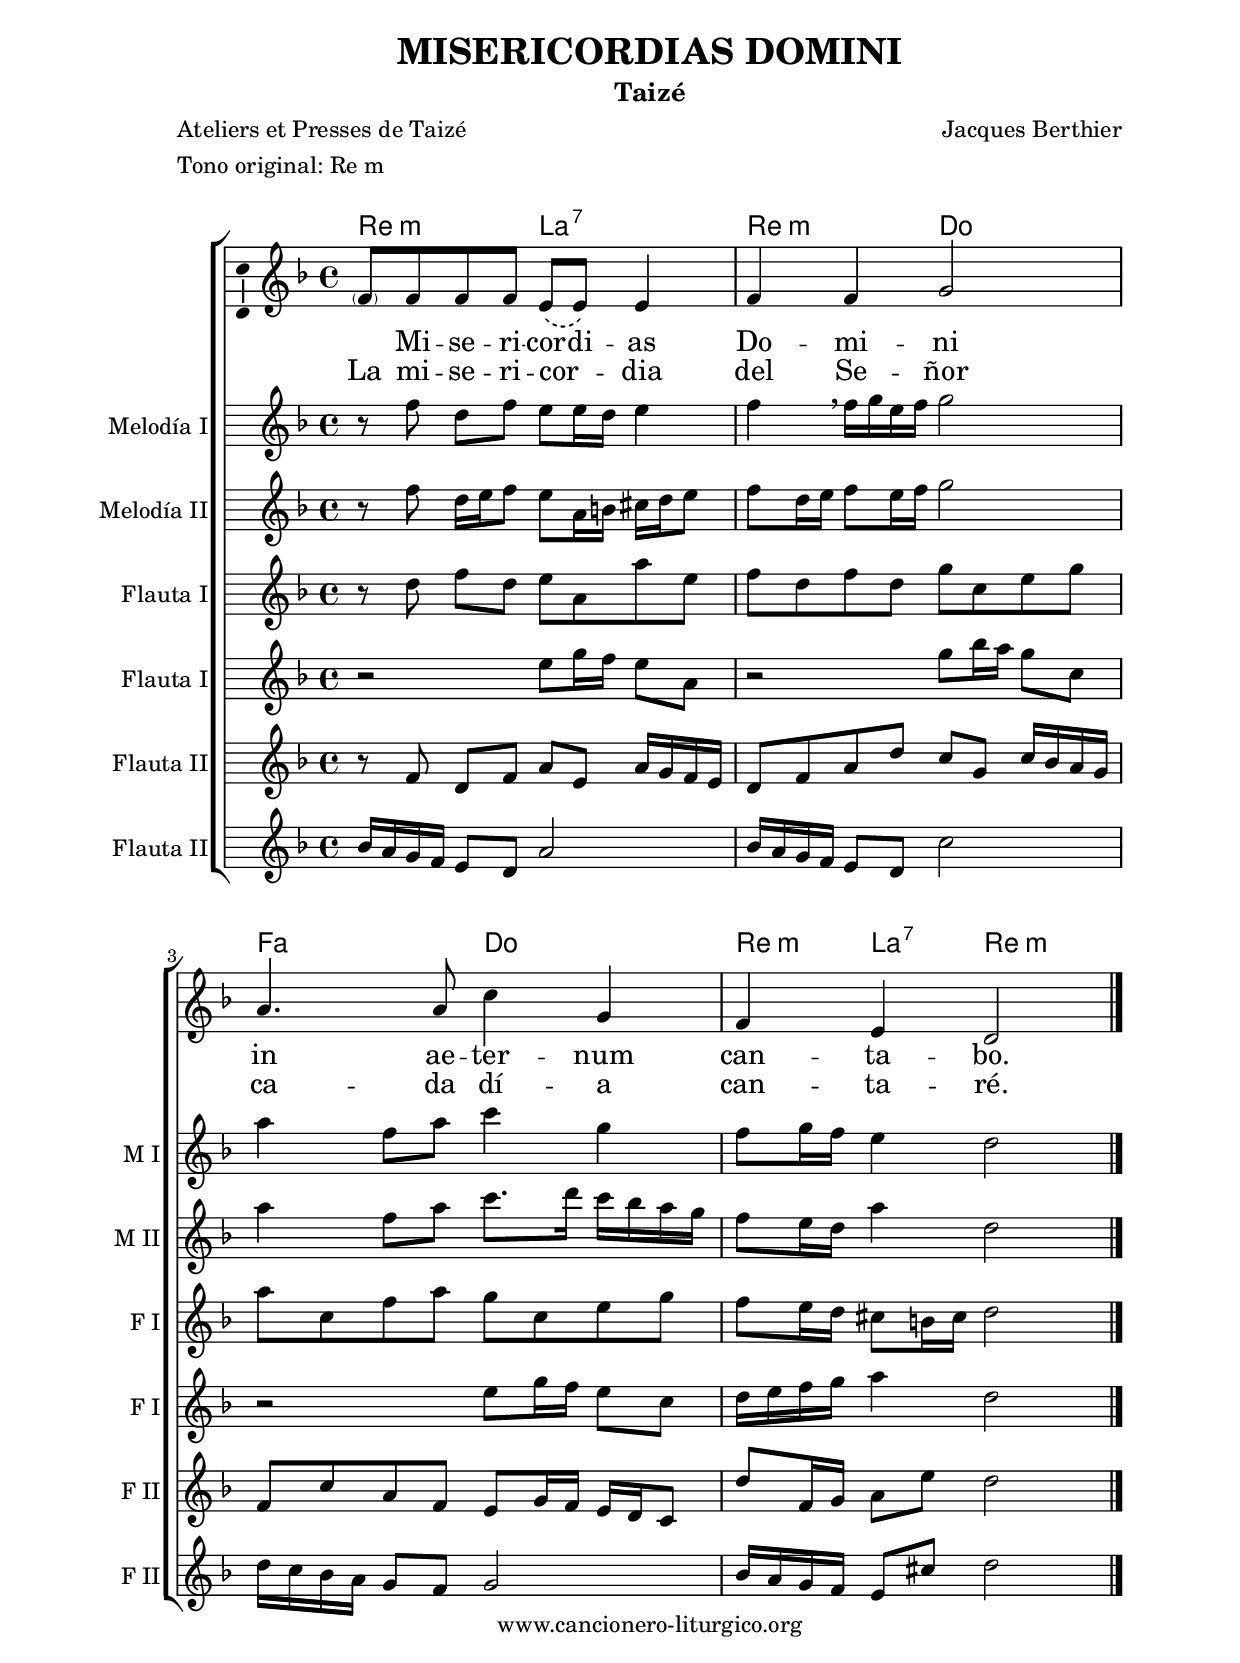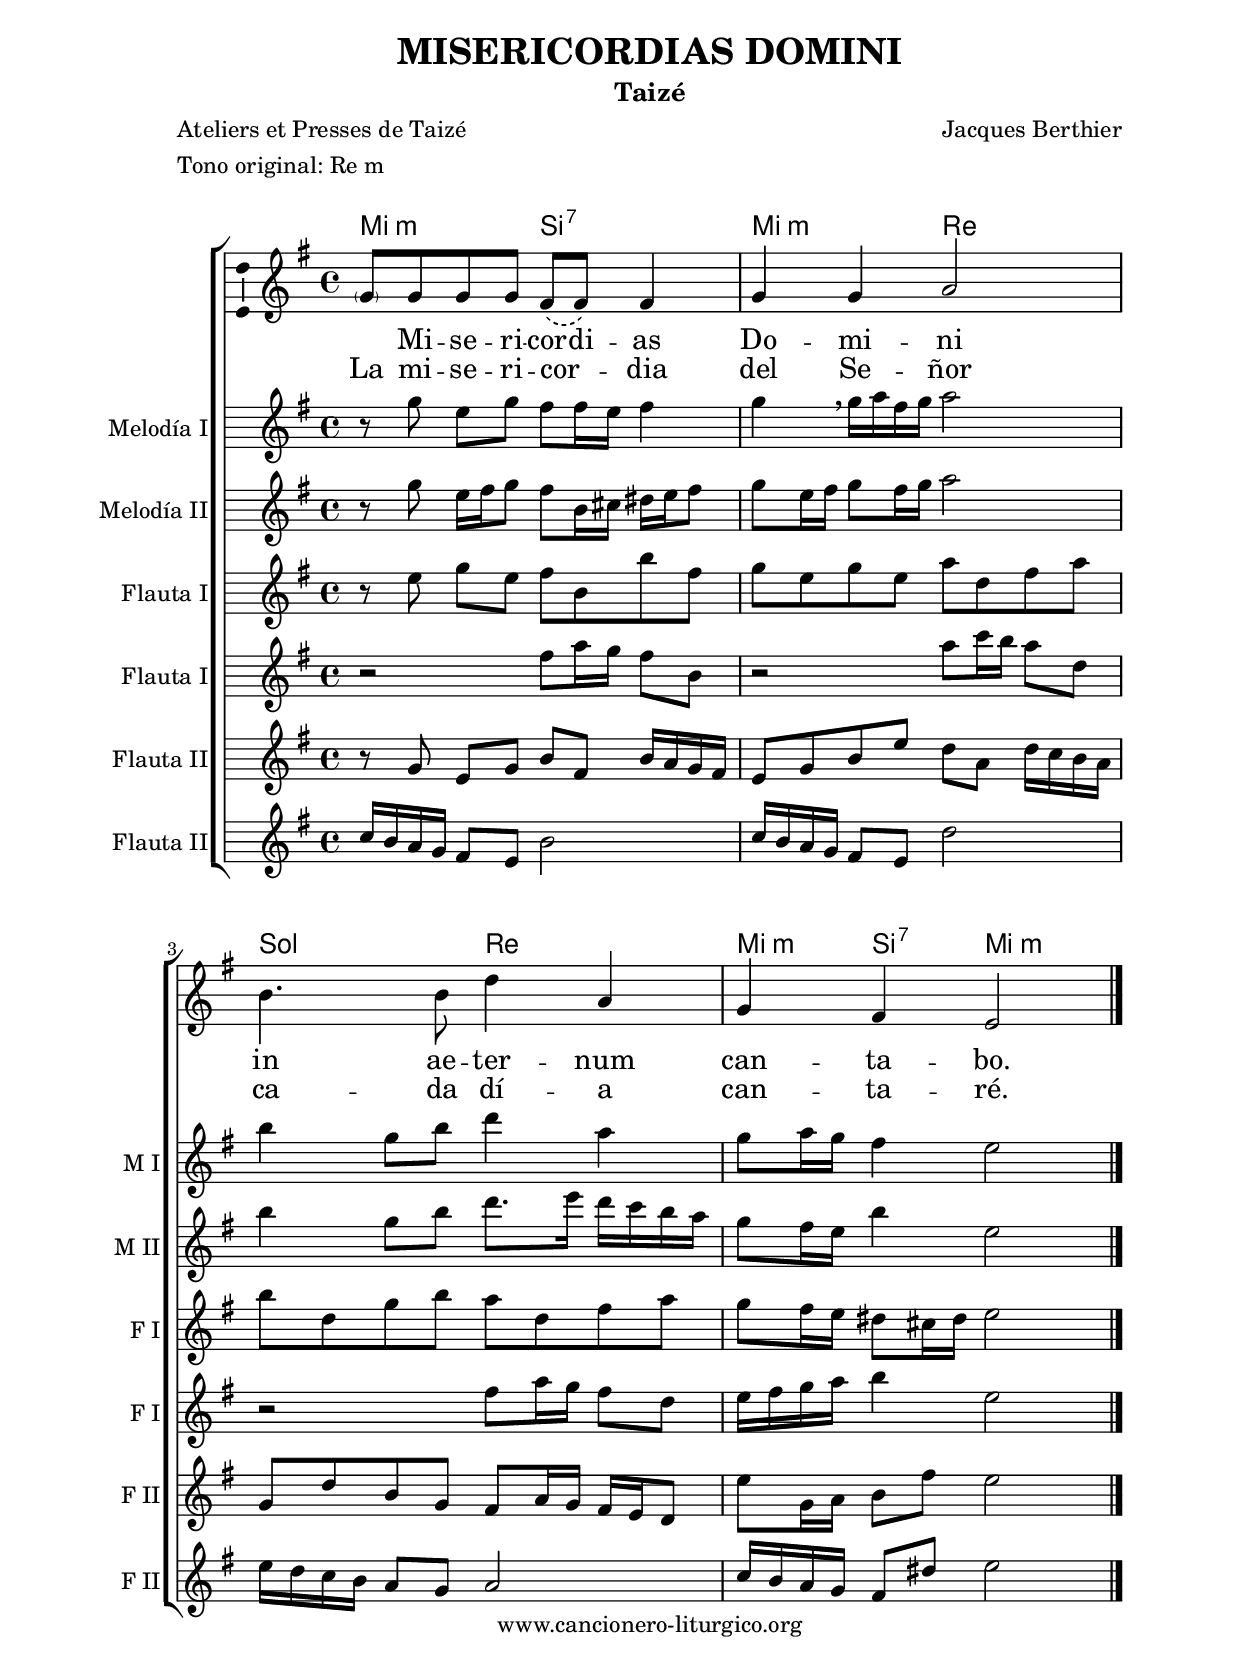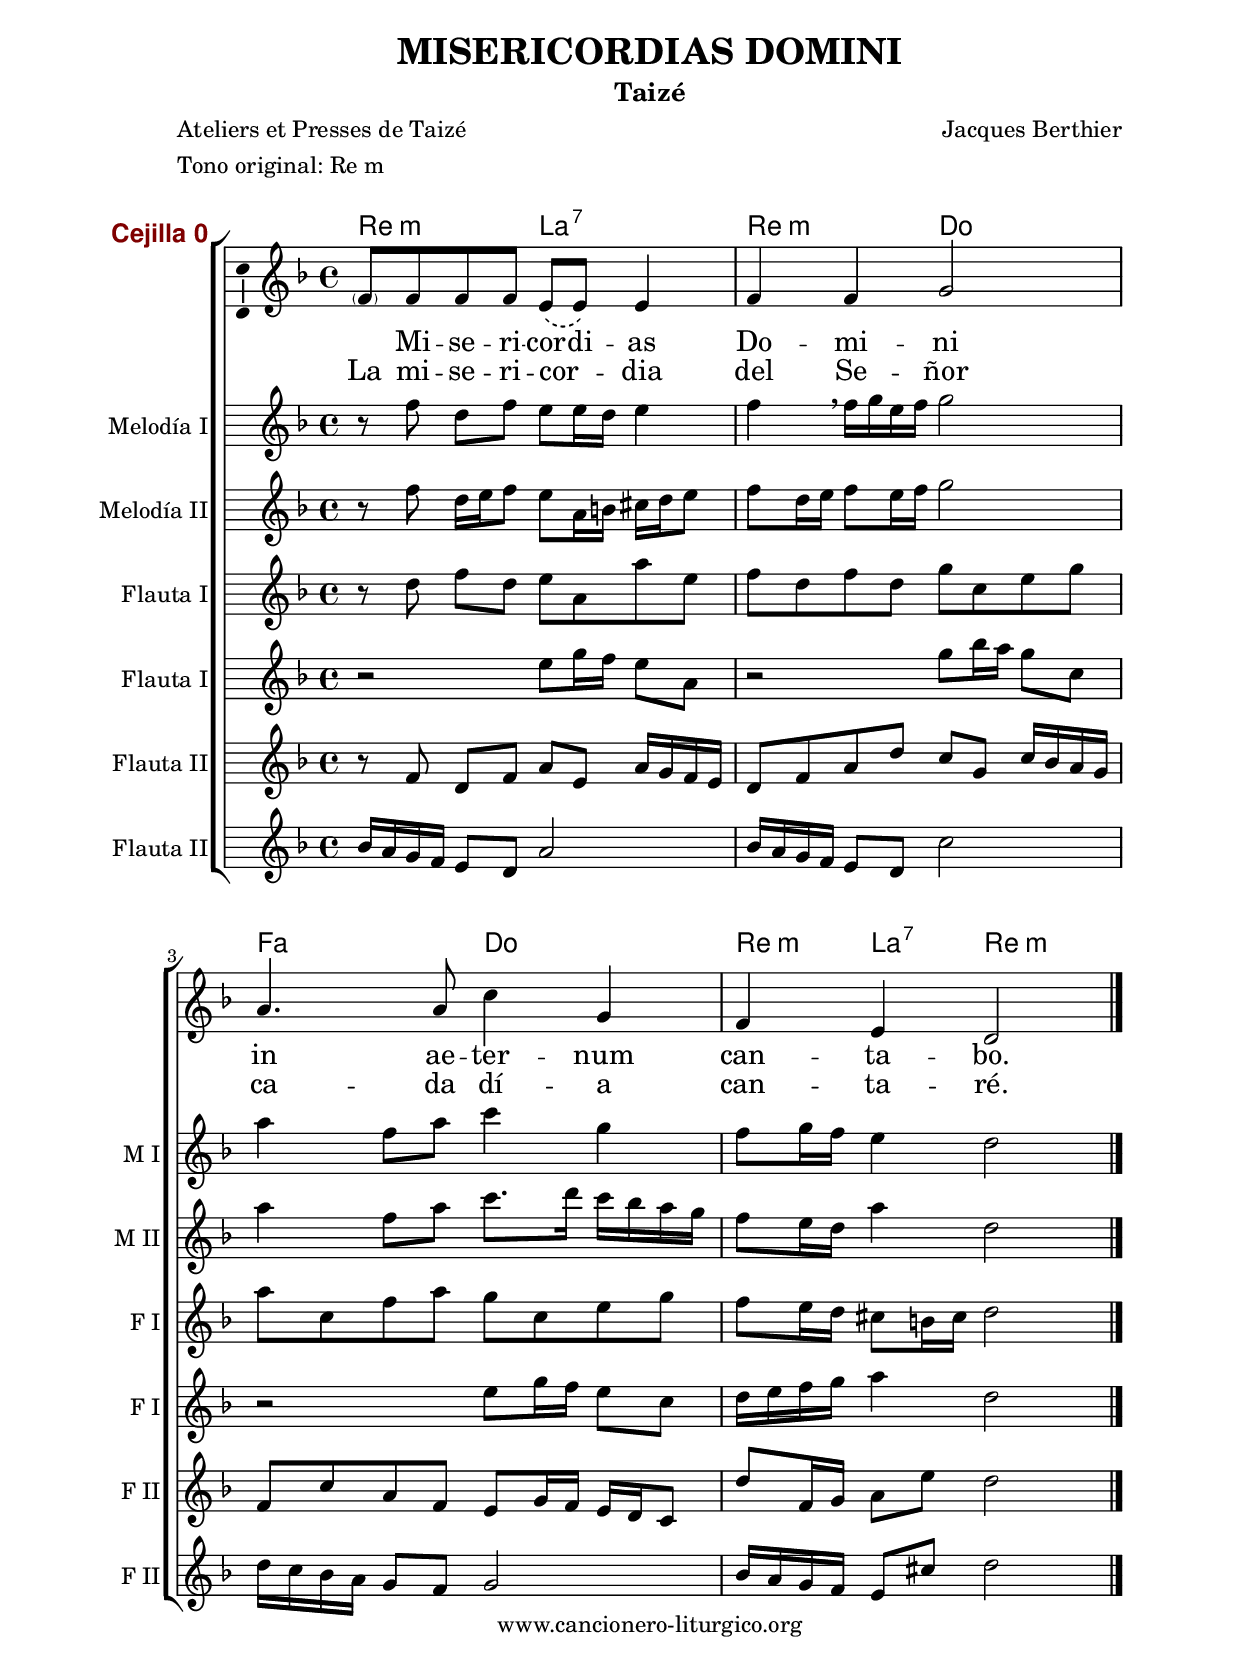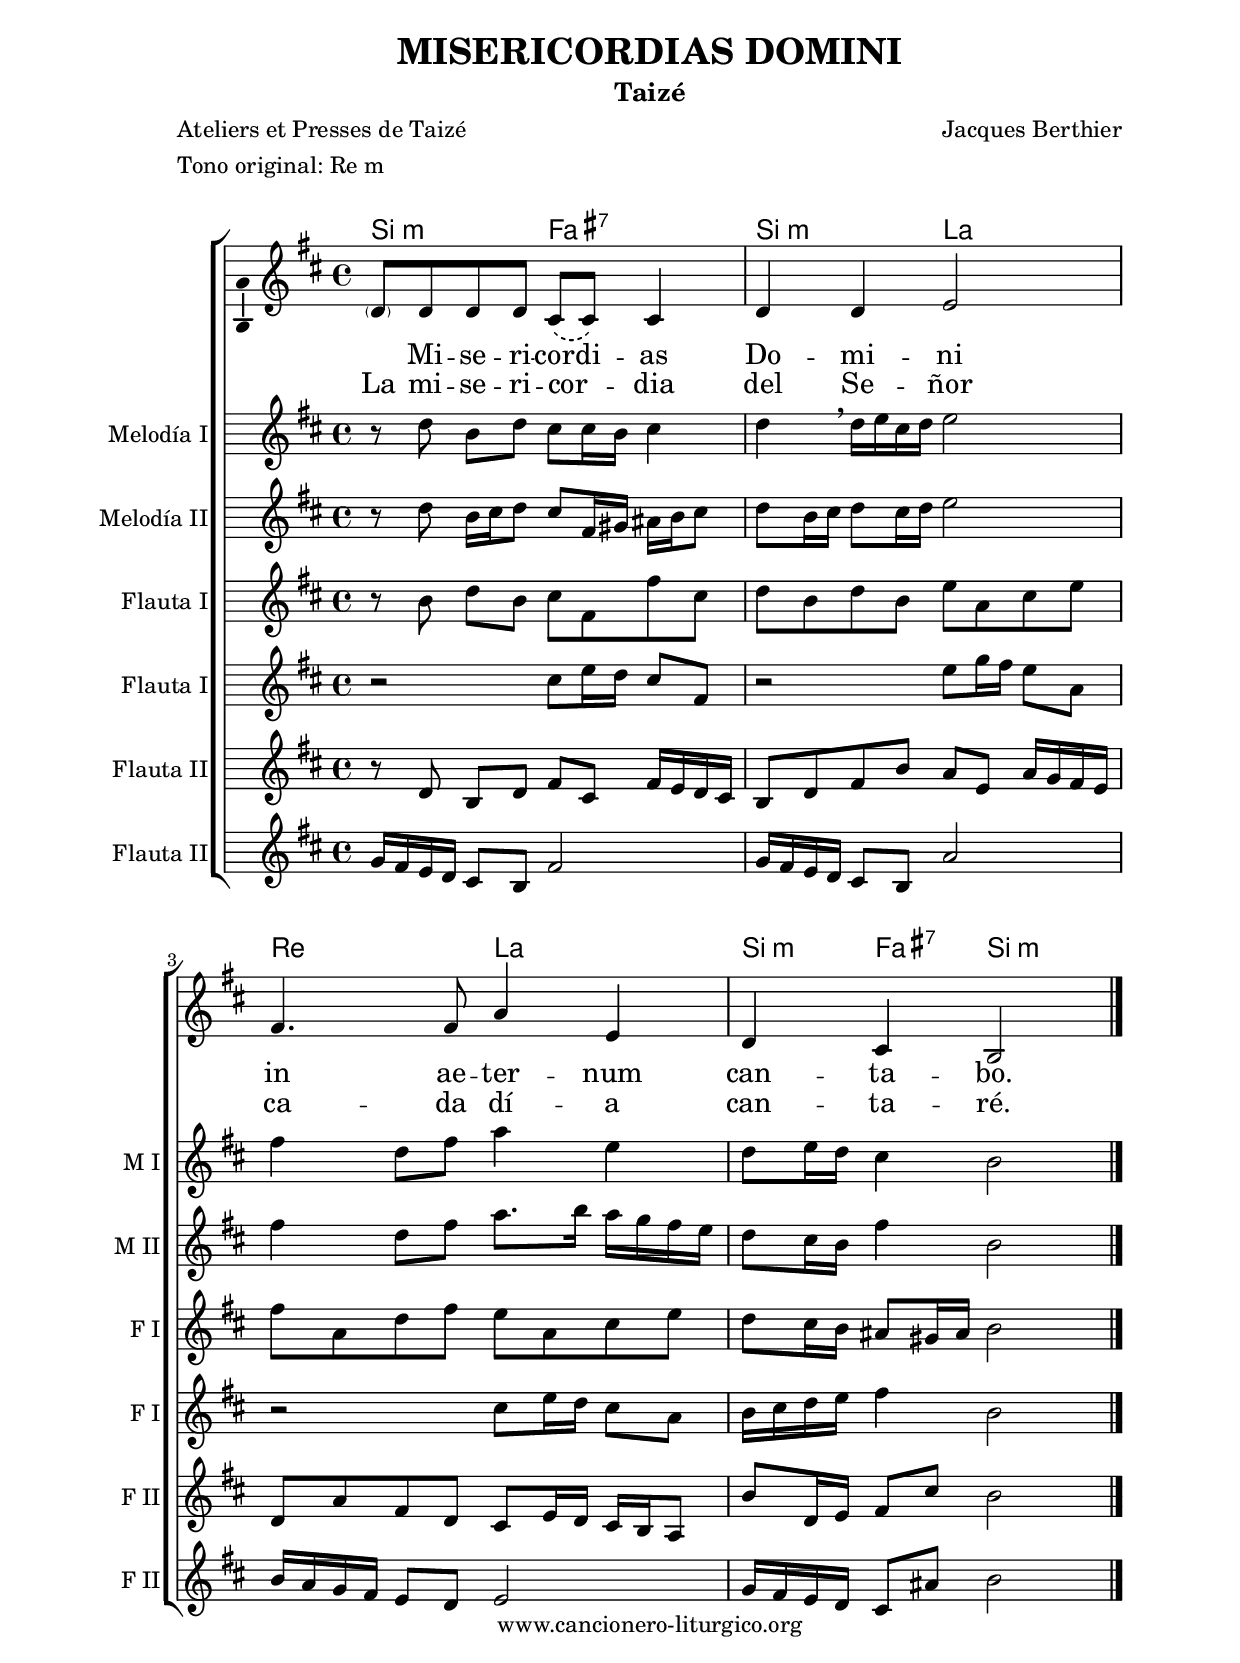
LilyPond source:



%versión de lilypond para la que se ha escrito esta partitura:
\version "2.16.0"

	%Tamaño papel
	#(set-default-paper-size "a4")
	%Tamaño partitura
	#(set-global-staff-size 20)
	%No responde al pulsar sobre una nota
	#(ly:set-option 'point-and-click #f)

%parámetros del encabezamiento:
\header {
	title = "MISERICORDIAS DOMINI"
	subtitle = "Taizé"
	composer = "Jacques Berthier"
	poet = "Ateliers et Presses de Taizé"
	meter = "Tono original: Re m"
	arranger = ""
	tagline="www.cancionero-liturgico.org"
%%%	copyright="Editado con LilyPond para Linux"
	tiempo = ""
	usos = "Gracias"
	letra = ""
	}

%parámetros asociados al papel:
\paper  {
	oddHeaderMarkup = \markup {\fill-line { \on-the-fly #not-first-page \fromproperty #'header:title \on-the-fly #not-first-page \fromproperty #'header:composer }}
	evenHeaderMarkup = \markup {\fill-line { \fromproperty #'header:composer \fromproperty #'header:title }}
	#(set-paper-size "a4")
	print-page-number = ##f
	first-page-number = 1
	print-first-page-number = ##f
%	head-separation = 3.0 \cm
	top-margin = 2.0 \cm
%%%	bottom-margin = 0.5\cm
	bottom-margin = 0.45\cm
	left-margin = 3.0 \cm
	line-width = 16.0 \cm 
	indent = 8\mm
	interscoreline = 2.\mm
	between-system-space = 15\mm
%	para que las partituras no llenen la hoja:
	ragged-bottom = ##t
%	idem para la última hoja:
	ragged-last-bottom = ##f
%	para que las partituras llenen el ancho del papel:
	ragged-last = ##f
	after-title-space = 2.5 \cm
page-count = 1
%system-count=8

	%Flexible Vertical Spacing
%	markup-markup-spacing =
%	#'((basic-distance . 15) (minimum-distance . 15) (padding . 3))
	markup-system-spacing =
	#'((basic-distance . 15) (minimum-distance . 15) (padding . 3))
	system-system-spacing =
	#'((basic-distance . 15) (minimum-distance . 15) (padding . 3))
	score-system-spacing =
	#'((basic-distance . 15) (minimum-distance . 15) (padding . 5))
%	top-system-spacing = % header
%	#'((basic-distance . 8) (minimum-distance . 0) (padding . 0))
%	top-markup-spacing =
%	#'((basic-distance . 20) (minimum-distance . 20) (padding . 0))
	last-bottom-spacing = % footer
	#'((basic-distance . 5) (minimum-distance . 5) (padding . 0))
%	score-markup-spacing =
%	#'((basic-distance . 16) (minimum-distance . 13) (padding . 0))

	}


%parámetros que afectan a toda la partitura:
global =  {
	%clave de sol (G):
	\clef G
%	\transpose c a
	%armadura:
	\key d \minor
	\tempo 4=70
	\set Score.tempoHideNote = ##t
	}


acordes = {
	\italianChords
	\chordmode {
%	\transpose c a
{

d2:m a:7 d:m c f c d4:m a:7 d:m

	}
	}
}


melodia = 
%	\transpose c a
{
	\relative c'{
	\time 4/4

\phrasingSlurDashed

\parenthesize f8 f8 f f e \(e\) e4
f4 f g2
a4. a8 c4 g
f4 e d2

	\bar "|."
	}
	}

melodiados = 
%	\transpose c a
{
	\relative c''{
	\time 4/4

r8 f8 \noBeam d f e e16 d e4
f4 \noBeam \breathe f16 g e f g2
a4 f8 a c4 g
f8 g16 f e4 d2

	\bar "|."
	}
	}

melodiatres = 
%	\transpose c a
{
	\relative c''{
	\time 4/4

r8 f8 \noBeam d16 e f8 e a,16 b cis d e8
f8 d16 e f8 e16 f g2
a4 f8 a c8. d16 c bes a g
f8 e16 d a'4 d,2

	\bar "|."
	}
	}

melodiacuatro = 
%	\transpose c a
{
	\relative c''{
	\time 4/4

r8 d8 \noBeam f8 d e a, a' e
f8 d f d g c, e g
a8 c, f a g c, e g
f8 e16 d cis8 b16 cis d2

	\bar "|."
	}
	}

melodiacinco = 
%	\transpose c a
{
	\relative c''{
	\time 4/4

r2 e8 g16 f e8 a,
r2 g'8 bes16 a g8 c,
r2 e8 g16 f e8 c
d16 e f g a4 d,2

	\bar "|."
	}
	}

melodiaseis = 
%	\transpose c a
{
	\relative c'{
	\time 4/4

r8 f8 \noBeam d f a e a16 g f e
d8 f a d c g c16 bes a g
f8 c' a f e g16 f e d c8
d'8 f,16 g a8 e' d2

	\bar "|."
	}
	}

melodiasiete = 
%	\transpose c a
{
	\relative c'{
	\time 4/4

bes'16 a g f e8 d a'2
bes16 a g f e8 d c'2
d16 c bes a g8 f g2
bes16 a g f e8 cis' d2

	\bar "|."
	}
	}


texto = \lyricmode {
"  " Mi -- se -- ri -- cor -- di -- as Do -- mi -- ni
in ae -- ter -- num can -- ta -- bo.

	}

textodos = \lyricmode {
La mi -- se -- ri -- cor -- _ dia del Se -- ñor
ca -- da dí -- a can -- ta -- ré.
	}


acordesStaff = \context ChordNames = acordesStaff <<
	\set chordChanges = ##t
	\acordes
	>>


%%%%%%%%%%%%%%%%%%%%%%%%%%%%%%%%%%% CEJILLA %%%%%%%%%%%%%%%%%%%%%%%%%%%%%%%%%%%
acordescejilla = {
%%%	\override ChordNames.ChordName #'font-size = #-1
%%%	\override ChordNames.ChordName #'font-series = #'bold
	\transpose c c {
		\acordes
		}
	}

acordescejillaStaff = \context ChordNames = acordescejillaStaff <<
	\set Staff.instrumentName = \markup \with-color #darkred \larger \bold \sans "Cejilla 0"
	\set chordChanges = ##t
	\acordescejilla
	>>
%%%%%%%%%%%%%%%%%%%%%%%%%%%%%%%%%%% CEJILLA %%%%%%%%%%%%%%%%%%%%%%%%%%%%%%%%%%%


vozStaff = \context Voice = vozStaff
\with {\consists "Ambitus_engraver"}
<<
%	\set Staff.instrumentName = "Voz"
%	\set Staff.shortInstrumentName = "V"
%	\set Staff.midiInstrument = #"clarinet"
%	\set Staff.midiInstrument = #"cello"
	\set Staff.midiInstrument = #"flute"
%	\set Staff.midiInstrument = #"electric guitar (jazz)"
%	\set Staff.midiInstrument = #"english horn"
%	\set Staff.midiInstrument = #"violin"
%	\set Staff.midiInstrument = #"glockenspiel"
	\set Staff.midiMinimumVolume = #0.7
	\set Staff.midiMaximumVolume = #0.9
	\global
	\melodia
	>>


vozdosStaff = \context Voice = vozdosStaff
<<
	\set Staff.instrumentName = "Melodía I"
	\set Staff.shortInstrumentName = "M I"
	\override Staff.StaffSymbol #'staff-space = #(magstep -0.35)
	\set Staff.midiInstrument = #"flute"
	\set Staff.midiMinimumVolume = #0.7
	\set Staff.midiMaximumVolume = #0.9
	\global
	\melodiados
	>>

voztresStaff = \context Voice = voztresStaff
<<
	\set Staff.instrumentName = "Melodía II"
	\set Staff.shortInstrumentName = "M II"
	\override Staff.StaffSymbol #'staff-space = #(magstep -0.35)
	\set Staff.midiInstrument = #"flute"
	\set Staff.midiMinimumVolume = #0.7
	\set Staff.midiMaximumVolume = #0.9
	\global
	\melodiatres
	>>

vozcuatroStaff = \context Voice = vozcuatroStaff
<<
	\set Staff.instrumentName = "Flauta I"
	\set Staff.shortInstrumentName = "F I"
	\override Staff.StaffSymbol #'staff-space = #(magstep -0.35)
	\set Staff.midiInstrument = #"english horn"
	\set Staff.midiMinimumVolume = #0.7
	\set Staff.midiMaximumVolume = #0.9
	\global
	\melodiacuatro
	>>

vozcincoStaff = \context Voice = vozcincoStaff
<<
	\set Staff.instrumentName = "Flauta I"
	\set Staff.shortInstrumentName = "F I"
	\override Staff.StaffSymbol #'staff-space = #(magstep -0.35)
	\set Staff.midiInstrument = #"violin"
	\set Staff.midiMinimumVolume = #0.7
	\set Staff.midiMaximumVolume = #0.9
	\global
	\melodiacinco
	>>

vozseisStaff = \context Voice = vozseisStaff
<<
	\set Staff.instrumentName = "Flauta II"
	\set Staff.shortInstrumentName = "F II"
	\override Staff.StaffSymbol #'staff-space = #(magstep -0.35)
	\set Staff.midiInstrument = #"violin"
	\set Staff.midiMinimumVolume = #0.7
	\set Staff.midiMaximumVolume = #0.9
	\global
	\melodiaseis
	>>

vozsieteStaff = \context Voice = vozsieteStaff
<<
	\set Staff.instrumentName = "Flauta II"
	\set Staff.shortInstrumentName = "F II"
	\override Staff.StaffSymbol #'staff-space = #(magstep -0.35)
	\set Staff.midiInstrument = #"violin"
%%%	\set Staff.midiInstrument = #"electric guitar (jazz)"
	\set Staff.midiMinimumVolume = #0.7
	\set Staff.midiMaximumVolume = #0.9
	\global
	\melodiasiete
	>>

textoStaff = \context Lyrics = textoStaff <<
	\lyricsto vozStaff \texto
	>>

textodosStaff = \context Lyrics = textodosStaff <<
	\lyricsto vozStaff \textodos
	>>

\book {
	\score {
		\context ChoirStaff {
%			\override StaffGroup.SystemStartBracket #'collapse-height = #1
%			\override Score.SystemStartBar #'collapse-height = #1
			<<
			\acordesStaff
			\vozStaff
			\textoStaff
			\textodosStaff
			\vozdosStaff
			\voztresStaff
			\vozcuatroStaff
			\vozcincoStaff
			\vozseisStaff
			\vozsieteStaff
			>>
			}
		\layout {
	    		\context {
				\Lyrics
				\override LyricText #'font-size = #2
				}
	   		 \context {
				\Score
				\override StaffSymbol #'staff-space = #(magstep +3)
				}
			}
		}
	\score {
		\unfoldRepeats
		\context ChoirStaff {
			<<
			\acordesStaff
			\vozStaff
			\vozdosStaff
			\voztresStaff
			\vozcuatroStaff
			\vozcincoStaff
			\vozseisStaff
			\vozsieteStaff
			>>
			}
		\midi {
	  		\context {
	  			\Score
				tempoWholesPerMinute = #(ly:make-moment 70 4)
				}
			}
		}
	}


%Partitura para guitarra
#(define output-suffix "G")
\book {
	\score {
		\context ChoirStaff {
%			\override StaffGroup.SystemStartBracket #'collapse-height = #1
%			\override Score.SystemStartBar #'collapse-height = #1
			<<
			\acordescejillaStaff
			\vozStaff
			\textoStaff
			\textodosStaff
			\vozdosStaff
			\voztresStaff
			\vozcuatroStaff
			\vozcincoStaff
			\vozseisStaff
			\vozsieteStaff
			>>
			}
		\layout {
%%%%%%%%%%%%%%%%%%%%%%%%%%%%%%%%%%% CEJILLA %%%%%%%%%%%%%%%%%%%%%%%%%%%%%%%%%%%
			\context {
				\ChordNames \consists Instrument_name_engraver
				}
%%%%%%%%%%%%%%%%%%%%%%%%%%%%%%%%%%% CEJILLA %%%%%%%%%%%%%%%%%%%%%%%%%%%%%%%%%%%
	    		\context {
				\Lyrics
				\override LyricText #'font-size = #2
				}
	   		 \context {
				\Score
				\override StaffSymbol #'staff-space = #(magstep +3)
				}
			}
		}
	}


#(define output-suffix "C")
\book {
	\score {
		\context ChoirStaff {
%			\override StaffGroup.SystemStartBracket #'collapse-height = #1
%			\override Score.SystemStartBar #'collapse-height = #1
\transpose c d
			<<
			\acordesStaff
			\vozStaff
			\textoStaff
			\textodosStaff
			\vozdosStaff
			\voztresStaff
			\vozcuatroStaff
			\vozcincoStaff
			\vozseisStaff
			\vozsieteStaff
			>>
			}
		\layout {
	    		\context {
				\Lyrics
				\override LyricText #'font-size = #2
				}
	   		 \context {
				\Score
				\override StaffSymbol #'staff-space = #(magstep +3)
				}
			}
		}
	}


#(define output-suffix "S")
\book {
	\score {
		\context ChoirStaff {
%			\override StaffGroup.SystemStartBracket #'collapse-height = #1
%			\override Score.SystemStartBar #'collapse-height = #1
\transpose c a,
			<<
			\acordesStaff
			\vozStaff
			\textoStaff
			\textodosStaff
			\vozdosStaff
			\voztresStaff
			\vozcuatroStaff
			\vozcincoStaff
			\vozseisStaff
			\vozsieteStaff
			>>
			}
		\layout {
	    		\context {
				\Lyrics
				\override LyricText #'font-size = #2
				}
	   		 \context {
				\Score
				\override StaffSymbol #'staff-space = #(magstep +3)
				}
			}
		}
	}


